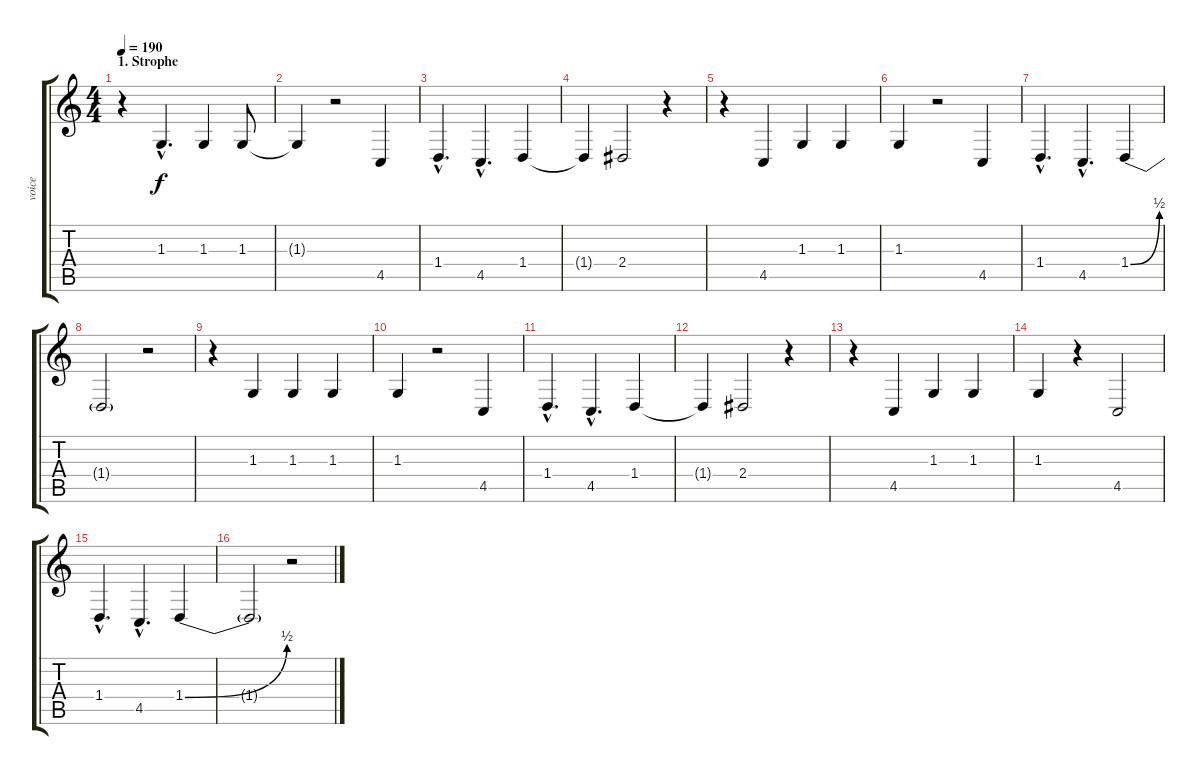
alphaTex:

\track ("voice" "voice") {instrument lead8bassandlead}
\staff {score tabs}
\tuning (Eb4 Bb3 Gb3 Db3 Ab2 Eb2) {hide}
\ts (4 4)
\section ("" "1. Strophe")
\tempo 190
\clef g2
\ks c
r.4{dy f} 1.3{hac}.4{d} 1.3.4 1.3.8 |
1.3{t}.4 r.2 4.5.4 |
1.4{hac}.4{d} 4.5{hac}.4{d} 1.4.4 |
1.4{t}.4 2.4.2 r.4 |
r.4 4.5.4 1.3.4 1.3.4 |
1.3.4 r.2 4.5.4 |
1.4{hac}.4{d} 4.5{hac}.4{d} 1.4{be (bend 0 0 60 2)}.4 |
1.4{t}.2 r.2 |
r.4 1.3.4 1.3.4 1.3.4 |
1.3.4 r.2 4.5.4 |
1.4{hac}.4{d} 4.5{hac}.4{d} 1.4.4 |
1.4{t}.4 2.4.2 r.4 |
r.4 4.5.4 1.3.4 1.3.4 |
1.3.4 r.4 4.5.2 |
1.4{hac}.4{d} 4.5{hac}.4{d} 1.4{be (bend 0 0 60 2)}.4 |
1.4{t}.2 r.2
